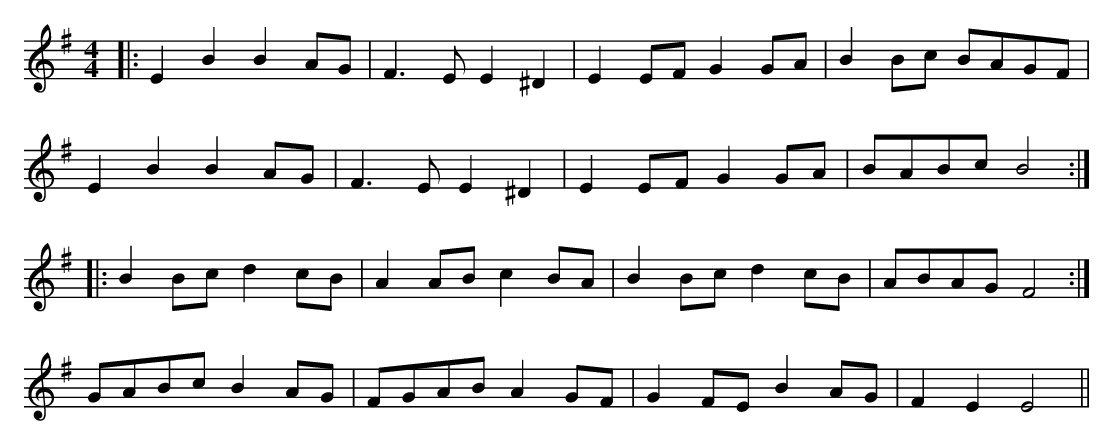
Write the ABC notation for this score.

X:1
M:4/4
K:Emin
|:E2B2B2AG|F3EE2^D2|E2EFG2GA|B2Bc BAGF|
E2B2B2AG|F3EE2^D2|E2EFG2GA|BABc B4:|
|:B2Bcd2cB|A2ABc2BA|B2Bcd2cB|ABAGF4:|
GABcB2AG|FGABA2GF|G2FEB2AG|F2E2E4||
